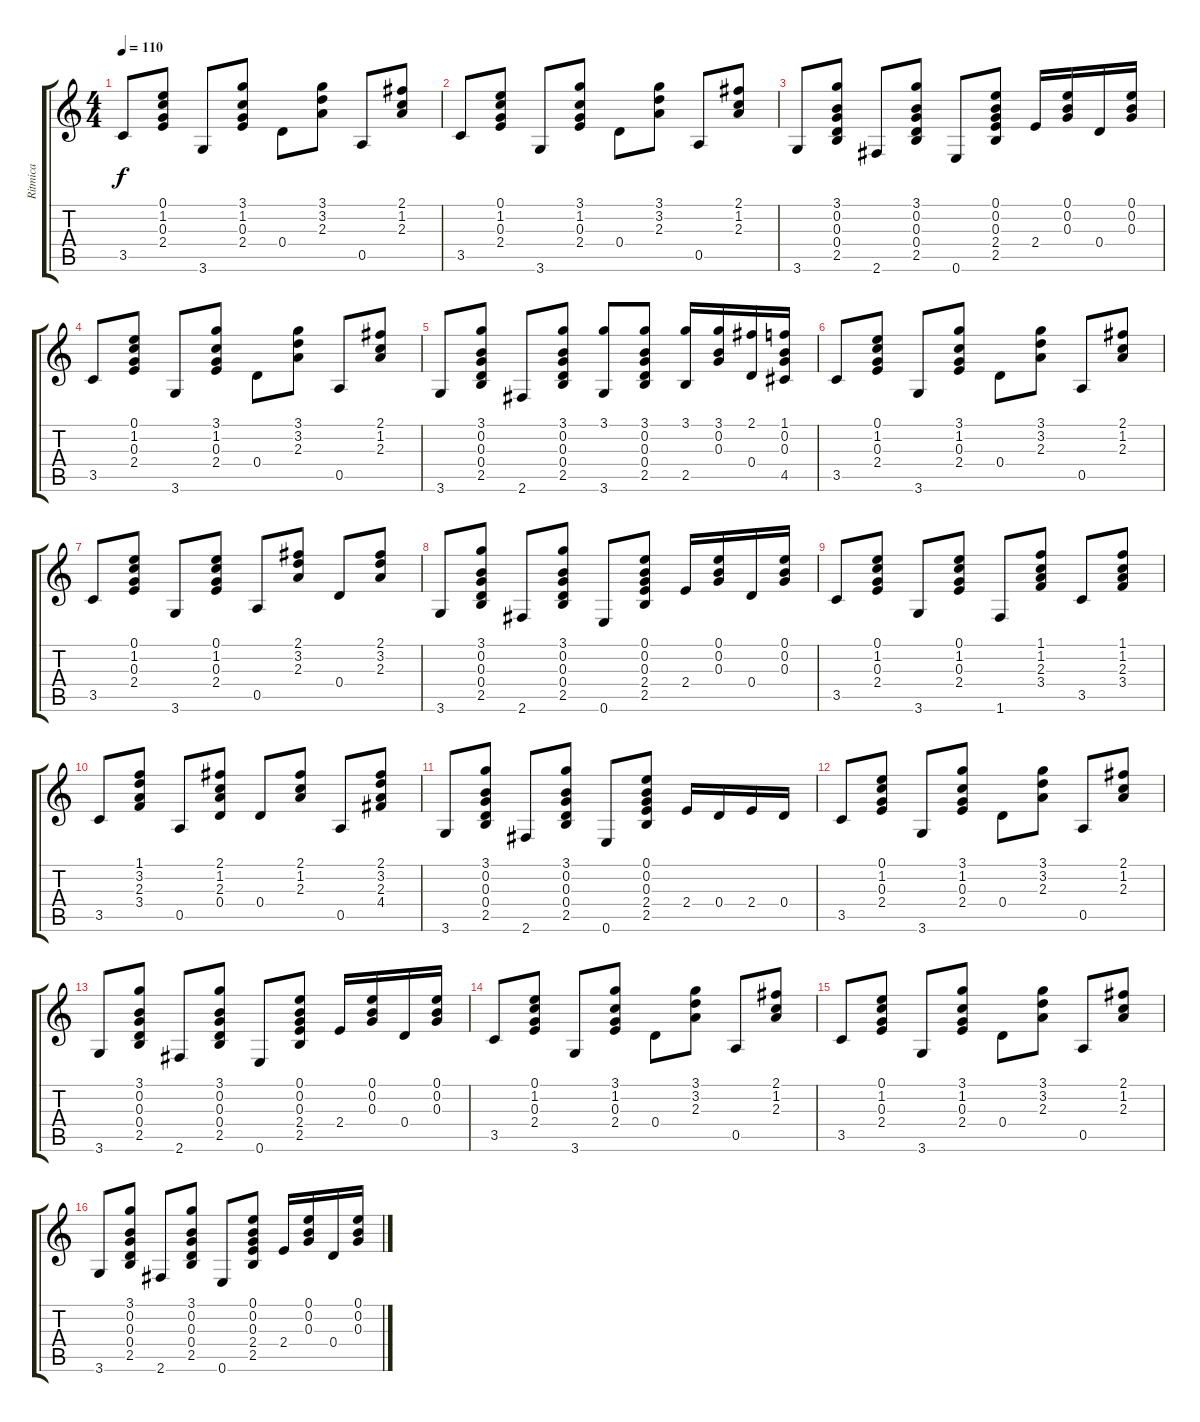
\track ("Ritmica" "Ritmica") {instrument acousticguitarsteel}
\staff {score tabs}
\tuning (E4 B3 G3 D3 A2 E2) {hide}
\ts (4 4)
\tempo 110
\clef g2
\ks c
3.5.8{dy f} (0.1 1.2 0.3 2.4).8 3.6.8 (3.1 1.2 0.3 2.4).8 0.4.8 (3.1 3.2 2.3).8 0.5.8 (2.1 1.2 2.3).8 |
3.5.8 (0.1 1.2 0.3 2.4).8 3.6.8 (3.1 1.2 0.3 2.4).8 0.4.8 (3.1 3.2 2.3).8 0.5.8 (2.1 1.2 2.3).8 |
3.6.8 (3.1 0.2 0.3 0.4 2.5).8 2.6.8 (3.1 0.2 0.3 0.4 2.5).8 0.6.8 (0.1 0.2 0.3 2.4 2.5).8 2.4.16 (0.1 0.2 0.3).16 0.4.16 (0.1 0.2 0.3).16 |
3.5.8 (0.1 1.2 0.3 2.4).8 3.6.8 (3.1 1.2 0.3 2.4).8 0.4.8 (3.1 3.2 2.3).8 0.5.8 (2.1 1.2 2.3).8 |
3.6.8 (3.1 0.2 0.3 0.4 2.5).8 2.6.8 (3.1 0.2 0.3 0.4 2.5).8 (3.1 3.6).8 (3.1 0.2 0.3 0.4 2.5).8 (3.1 2.5).16 (3.1 0.2 0.3).16 (2.1 0.4).16 (1.1 0.2 0.3 4.5).16 |
3.5.8 (0.1 1.2 0.3 2.4).8 3.6.8 (3.1 1.2 0.3 2.4).8 0.4.8 (3.1 3.2 2.3).8 0.5.8 (2.1 1.2 2.3).8 |
3.5.8 (0.1 1.2 0.3 2.4).8 3.6.8 (0.1 1.2 0.3 2.4).8 0.5.8 (2.1 3.2 2.3).8 0.4.8 (2.1 3.2 2.3).8 |
3.6.8 (3.1 0.2 0.3 0.4 2.5).8 2.6.8 (3.1 0.2 0.3 0.4 2.5).8 0.6.8 (0.1 0.2 0.3 2.4 2.5).8 2.4.16 (0.1 0.2 0.3).16 0.4.16 (0.1 0.2 0.3).16 |
3.5.8 (0.1 1.2 0.3 2.4).8 3.6.8 (0.1 1.2 0.3 2.4).8 1.6.8 (1.1 1.2 2.3 3.4).8 3.5.8 (1.1 1.2 2.3 3.4).8 |
3.5.8 (1.1 3.2 2.3 3.4).8 0.5.8 (2.1 1.2 2.3 0.4).8 0.4.8 (2.1 1.2 2.3).8 0.5.8 (2.1 3.2 2.3 4.4).8 |
3.6.8 (3.1 0.2 0.3 0.4 2.5).8 2.6.8 (3.1 0.2 0.3 0.4 2.5).8 0.6.8 (0.1 0.2 0.3 2.4 2.5).8 2.4.16 0.4.16 2.4.16 0.4.16 |
3.5.8 (0.1 1.2 0.3 2.4).8 3.6.8 (3.1 1.2 0.3 2.4).8 0.4.8 (3.1 3.2 2.3).8 0.5.8 (2.1 1.2 2.3).8 |
3.6.8 (3.1 0.2 0.3 0.4 2.5).8 2.6.8 (3.1 0.2 0.3 0.4 2.5).8 0.6.8 (0.1 0.2 0.3 2.4 2.5).8 2.4.16 (0.1 0.2 0.3).16 0.4.16 (0.1 0.2 0.3).16 |
3.5.8 (0.1 1.2 0.3 2.4).8 3.6.8 (3.1 1.2 0.3 2.4).8 0.4.8 (3.1 3.2 2.3).8 0.5.8 (2.1 1.2 2.3).8 |
3.5.8 (0.1 1.2 0.3 2.4).8 3.6.8 (3.1 1.2 0.3 2.4).8 0.4.8 (3.1 3.2 2.3).8 0.5.8 (2.1 1.2 2.3).8 |
3.6.8 (3.1 0.2 0.3 0.4 2.5).8 2.6.8 (3.1 0.2 0.3 0.4 2.5).8 0.6.8 (0.1 0.2 0.3 2.4 2.5).8 2.4.16 (0.1 0.2 0.3).16 0.4.16 (0.1 0.2 0.3).16
